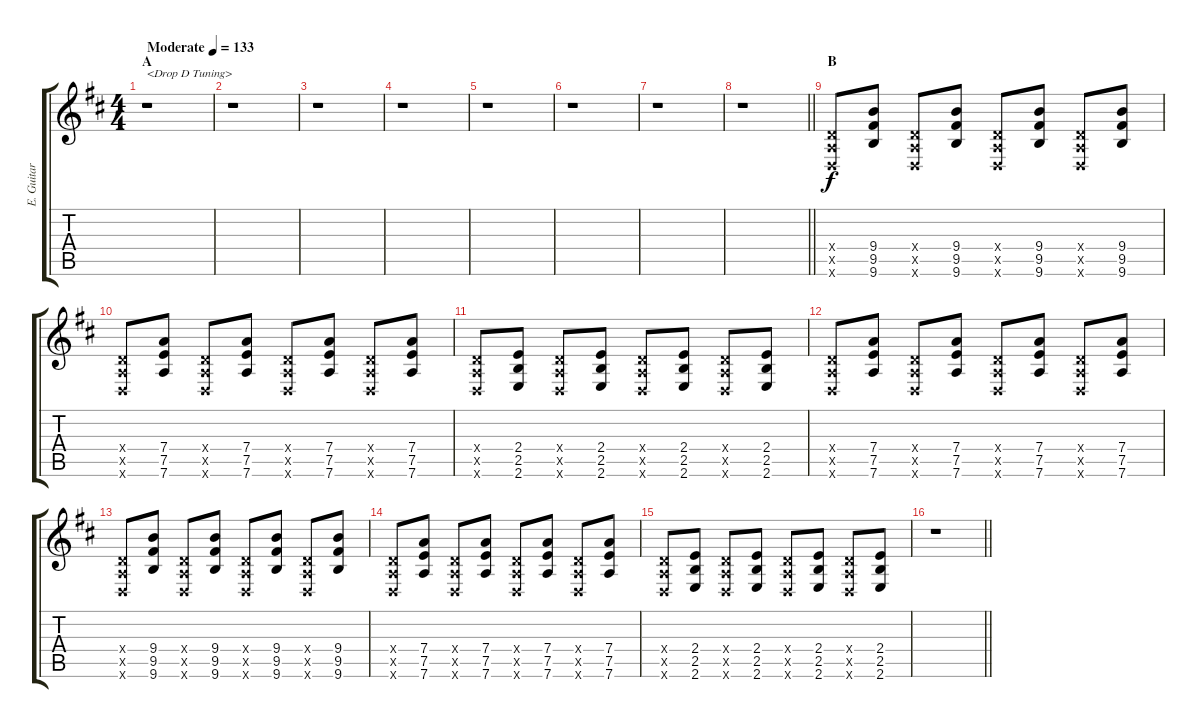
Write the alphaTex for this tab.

\track ("E. Guitar III" "E. Guitar ") {instrument overdrivenguitar}
\staff {score tabs}
\tuning (E4 B3 G3 D3 A2 D2) {hide}
\ts (4 4)
\section ("" "A")
\tempo (133 "Moderate")
\clef g2
\ks d
r.1{txt "<Drop D Tuning>" dy f instrument overdrivenguitar} |
r.1 |
r.1 |
r.1 |
r.1 |
r.1 |
r.1 |
\barLineRight lightlight
r.1 |
\section ("" "B")
(0.4{x} 0.5{x} 0.6{x}).8 (9.4 9.5 9.6).8 (0.4{x} 0.5{x} 0.6{x}).8 (9.4 9.5 9.6).8 (0.4{x} 0.5{x} 0.6{x}).8 (9.4 9.5 9.6).8 (0.4{x} 0.5{x} 0.6{x}).8 (9.4 9.5 9.6).8 |
(0.4{x} 0.5{x} 0.6{x}).8 (7.4 7.5 7.6).8 (0.4{x} 0.5{x} 0.6{x}).8 (7.4 7.5 7.6).8 (0.4{x} 0.5{x} 0.6{x}).8 (7.4 7.5 7.6).8 (0.4{x} 0.5{x} 0.6{x}).8 (7.4 7.5 7.6).8 |
(0.4{x} 0.5{x} 0.6{x}).8 (2.4 2.5 2.6).8 (0.4{x} 0.5{x} 0.6{x}).8 (2.4 2.5 2.6).8 (0.4{x} 0.5{x} 0.6{x}).8 (2.4 2.5 2.6).8 (0.4{x} 0.5{x} 0.6{x}).8 (2.4 2.5 2.6).8 |
(0.4{x} 0.5{x} 0.6{x}).8 (7.4 7.5 7.6).8 (0.4{x} 0.5{x} 0.6{x}).8 (7.4 7.5 7.6).8 (0.4{x} 0.5{x} 0.6{x}).8 (7.4 7.5 7.6).8 (0.4{x} 0.5{x} 0.6{x}).8 (7.4 7.5 7.6).8 |
(0.4{x} 0.5{x} 0.6{x}).8 (9.4 9.5 9.6).8 (0.4{x} 0.5{x} 0.6{x}).8 (9.4 9.5 9.6).8 (0.4{x} 0.5{x} 0.6{x}).8 (9.4 9.5 9.6).8 (0.4{x} 0.5{x} 0.6{x}).8 (9.4 9.5 9.6).8 |
(0.4{x} 0.5{x} 0.6{x}).8 (7.4 7.5 7.6).8 (0.4{x} 0.5{x} 0.6{x}).8 (7.4 7.5 7.6).8 (0.4{x} 0.5{x} 0.6{x}).8 (7.4 7.5 7.6).8 (0.4{x} 0.5{x} 0.6{x}).8 (7.4 7.5 7.6).8 |
(0.4{x} 0.5{x} 0.6{x}).8 (2.4 2.5 2.6).8 (0.4{x} 0.5{x} 0.6{x}).8 (2.4 2.5 2.6).8 (0.4{x} 0.5{x} 0.6{x}).8 (2.4 2.5 2.6).8 (0.4{x} 0.5{x} 0.6{x}).8 (2.4 2.5 2.6).8 |
\barLineRight lightlight
r.1
